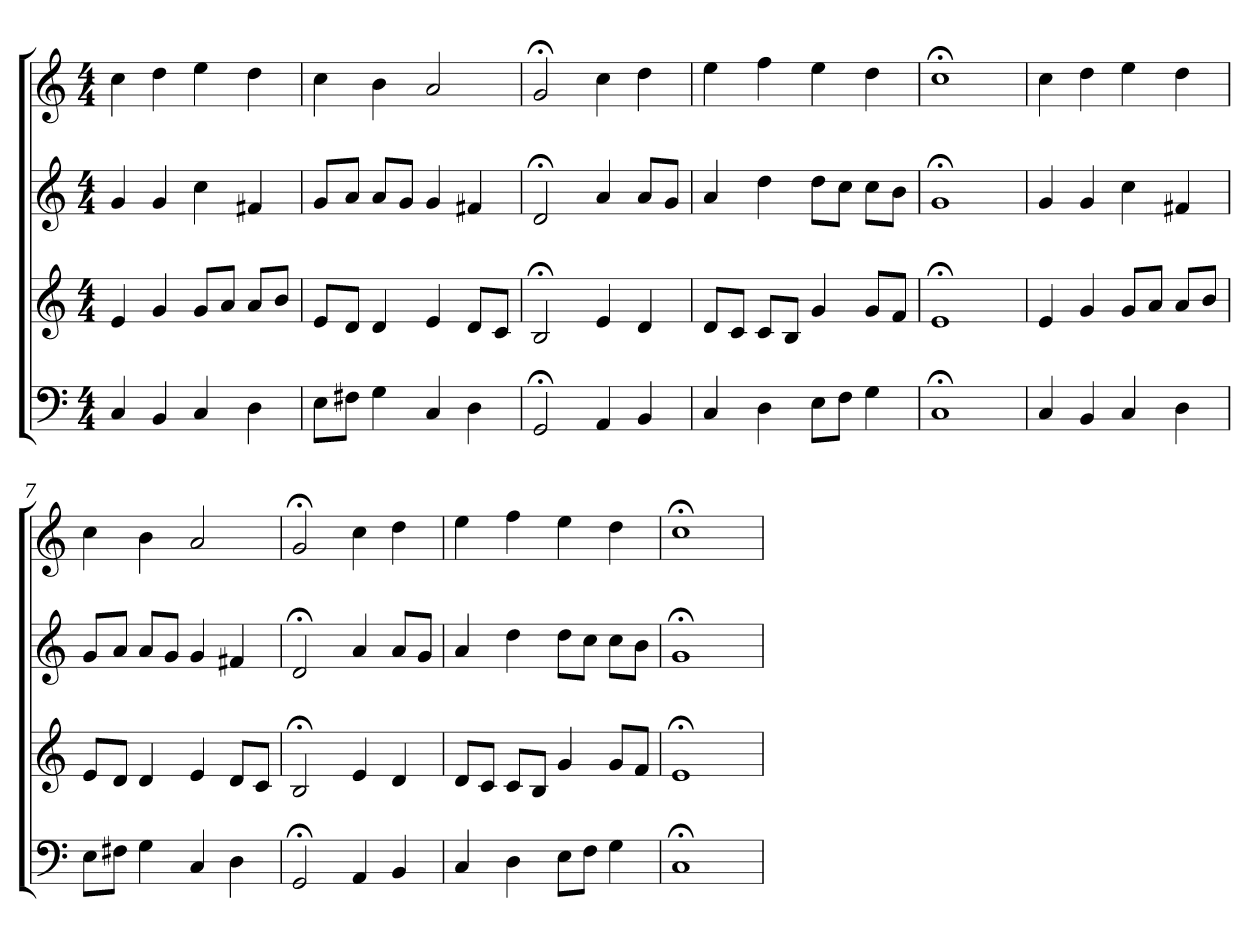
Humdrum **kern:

**kern	**kern	**kern	**kern
*part4	*part3	*part2	*part1
*staff4	*staff3	*staff2	*staff1
*clefF4	*clefG2	*clefG2	*clefG2
*k[]	*k[]	*k[]	*k[]
*C:	*C:	*C:	*C:
*M4/4	*M4/4	*M4/4	*M4/4
=1	=1	=1	=1
4C	4e	4g	4cc
4BB	4g	4g	4dd
4C	8g/L	4cc	4ee
.	8a/J	.	.
4D	8a/L	4f#X	4dd
.	8b/J	.	.
=2	=2	=2	=2
8E\L	8e/L	8g/L	4cc
8F#X\J	8d/J	8a/J	.
4G	4d	8a/L	4b
.	.	8g/J	.
4C	4e	4g	2a
4D	8d/L	4f#X	.
.	8c/J	.	.
=3	=3	=3	=3
2GG;<	2B;<	2d;<	2g;<
4AA	4e	4a	4cc
4BB	4d	8a/L	4dd
.	.	8g/J	.
=4	=4	=4	=4
4C	8d/L	4a	4ee
.	8c/J	.	.
4D	8c/L	4dd	4ff
.	8B/J	.	.
8E\L	4g	8dd\L	4ee
8F\J	.	8cc\J	.
4G	8g/L	8cc\L	4dd
.	8f/J	8b\J	.
=5	=5	=5	=5
1C;<	1e;<	1g;<	1cc;<
=6	=6	=6	=6
4C	4e	4g	4cc
4BB	4g	4g	4dd
4C	8g/L	4cc	4ee
.	8a/J	.	.
4D	8a/L	4f#X	4dd
.	8b/J	.	.
=7	=7	=7	=7
8E\L	8e/L	8g/L	4cc
8F#X\J	8d/J	8a/J	.
4G	4d	8a/L	4b
.	.	8g/J	.
4C	4e	4g	2a
4D	8d/L	4f#X	.
.	8c/J	.	.
=8	=8	=8	=8
2GG;<	2B;<	2d;<	2g;<
4AA	4e	4a	4cc
4BB	4d	8a/L	4dd
.	.	8g/J	.
=9	=9	=9	=9
4C	8d/L	4a	4ee
.	8c/J	.	.
4D	8c/L	4dd	4ff
.	8B/J	.	.
8E\L	4g	8dd\L	4ee
8F\J	.	8cc\J	.
4G	8g/L	8cc\L	4dd
.	8f/J	8b\J	.
=10	=10	=10	=10
1C;<	1e;<	1g;<	1cc;<
=	=	=	=
*-	*-	*-	*-
